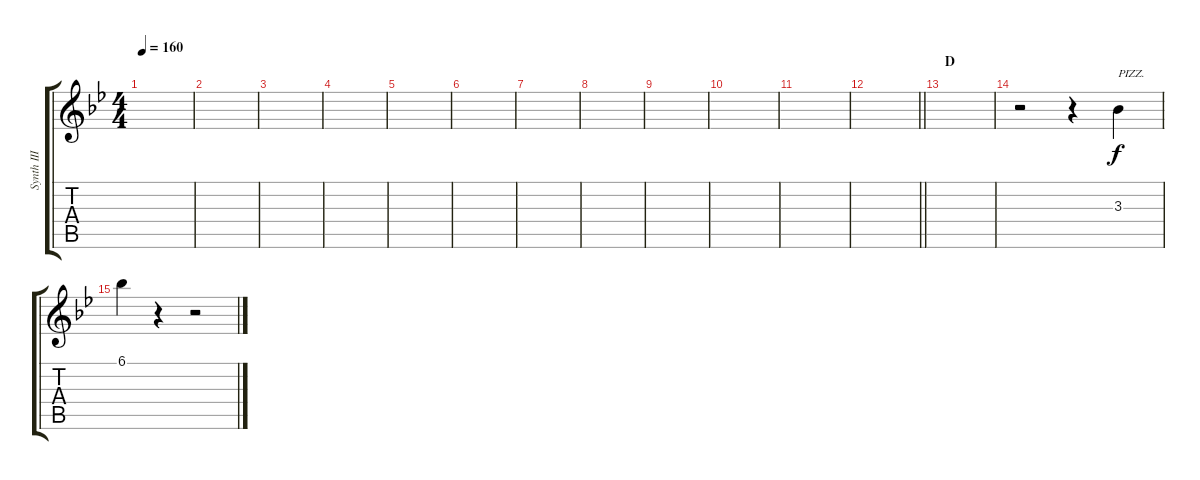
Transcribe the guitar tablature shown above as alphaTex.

\track ("Synth III (Kotobuki Tsumugi)" "Synth III ") {instrument lead2sawtooth}
\staff {score tabs}
\tuning (E5 B4 G4 D4 A3 E3) {hide}
\ts (4 4)
\tempo 160
\clef g2
\ks bb
|
|
|
|
|
|
|
|
|
|
|
\barLineRight lightlight
|
\section ("" "D")
|
r.2 r.4 3.3.4{txt "PIZZ." instrument pizzicatostrings} |
6.1.4 r.4 r.2
